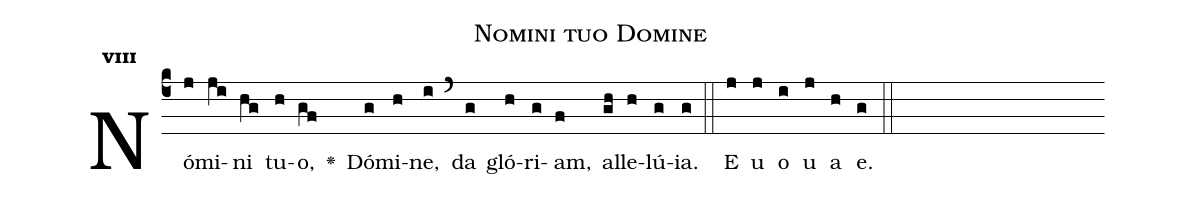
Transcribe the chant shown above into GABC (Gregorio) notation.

name:Nomini tuo Domine;
office-part:Antiphona;
mode:8;
%%
initial-style: 1;
name: Nomini tuo Domine
book: Antiphonae & Responsoria/Tomus II, p. 223;
occasion: Hebdomada VI Paschae Dominica;
office-part: Vesperae II Ant 2;
user-notes: ;
commentary: ;
annotation: 8g;
centering-scheme: english;
fontsize: 12;
font: OFLSortsMillGoudy;
height: 11;
width: 4.5;
%%
(c4)Nó(j)mi(ji)ni(hg) tu(h)o,(gf) <v>\greheightstar</v>() Dó(g)mi(h)ne,(i) (`) da(g) gló(h)ri(g)am,(f) al(gh)le(h)lú(g)ia.(g) (::)
E(j) u(j) o(i) u(j) a(h) e.(g) (::)
